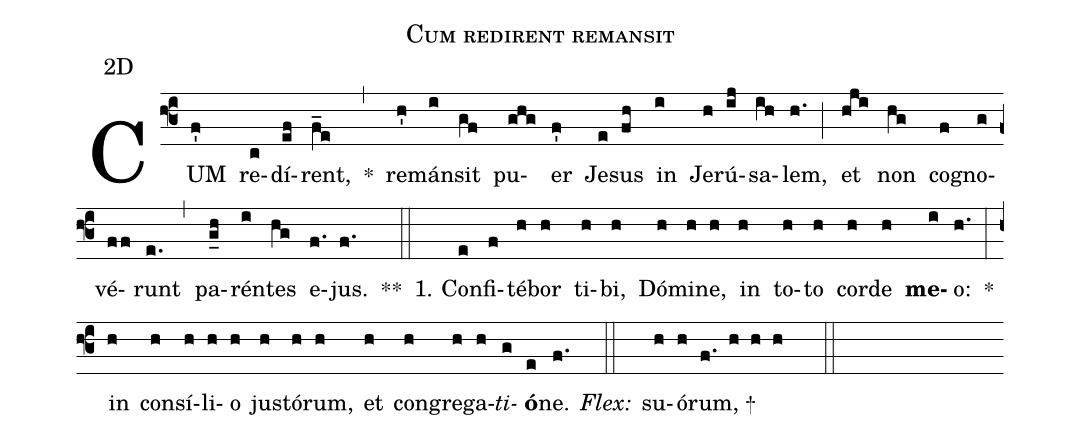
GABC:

name:Cum redirent remansit;
office-part:Antiphona;
mode:2;
annotation:2D;
%%
(f3) CUM(f') re(c)dí(ef)rent,(f_e) *(,) re(h')mán(i)sit(gf) pu(ghg)er(f') Je(e)sus(fh) in(i) Je(h)rú(ij)sa(ih)lem,(h.) (;) et(hji) non(hg) co(f)gno(g)vé(ff)runt(e.) (,) pa(g_h)rén(i)tes(hg) e(f.)jus.(f.) **(::)
1. Con(e)fi(f)té(h)bor(h) ti(h)bi,(h) Dó(h)mi(h)ne,(h) in(h) to(h)to(h) cor(h)de(h) <b>me</b>(i)o:(h.) *(:) in(h) con(h)sí(h)li(h)o(h) jus(h)tó(h)rum,(h) et(h) con(h)gre(h)ga(h)<i>ti</i>(g)<b>ó</b>(e)ne.(f.)
<i>Flex:</i>(::)  su(h)ó(h)rum, +(f. h h h  ::)
